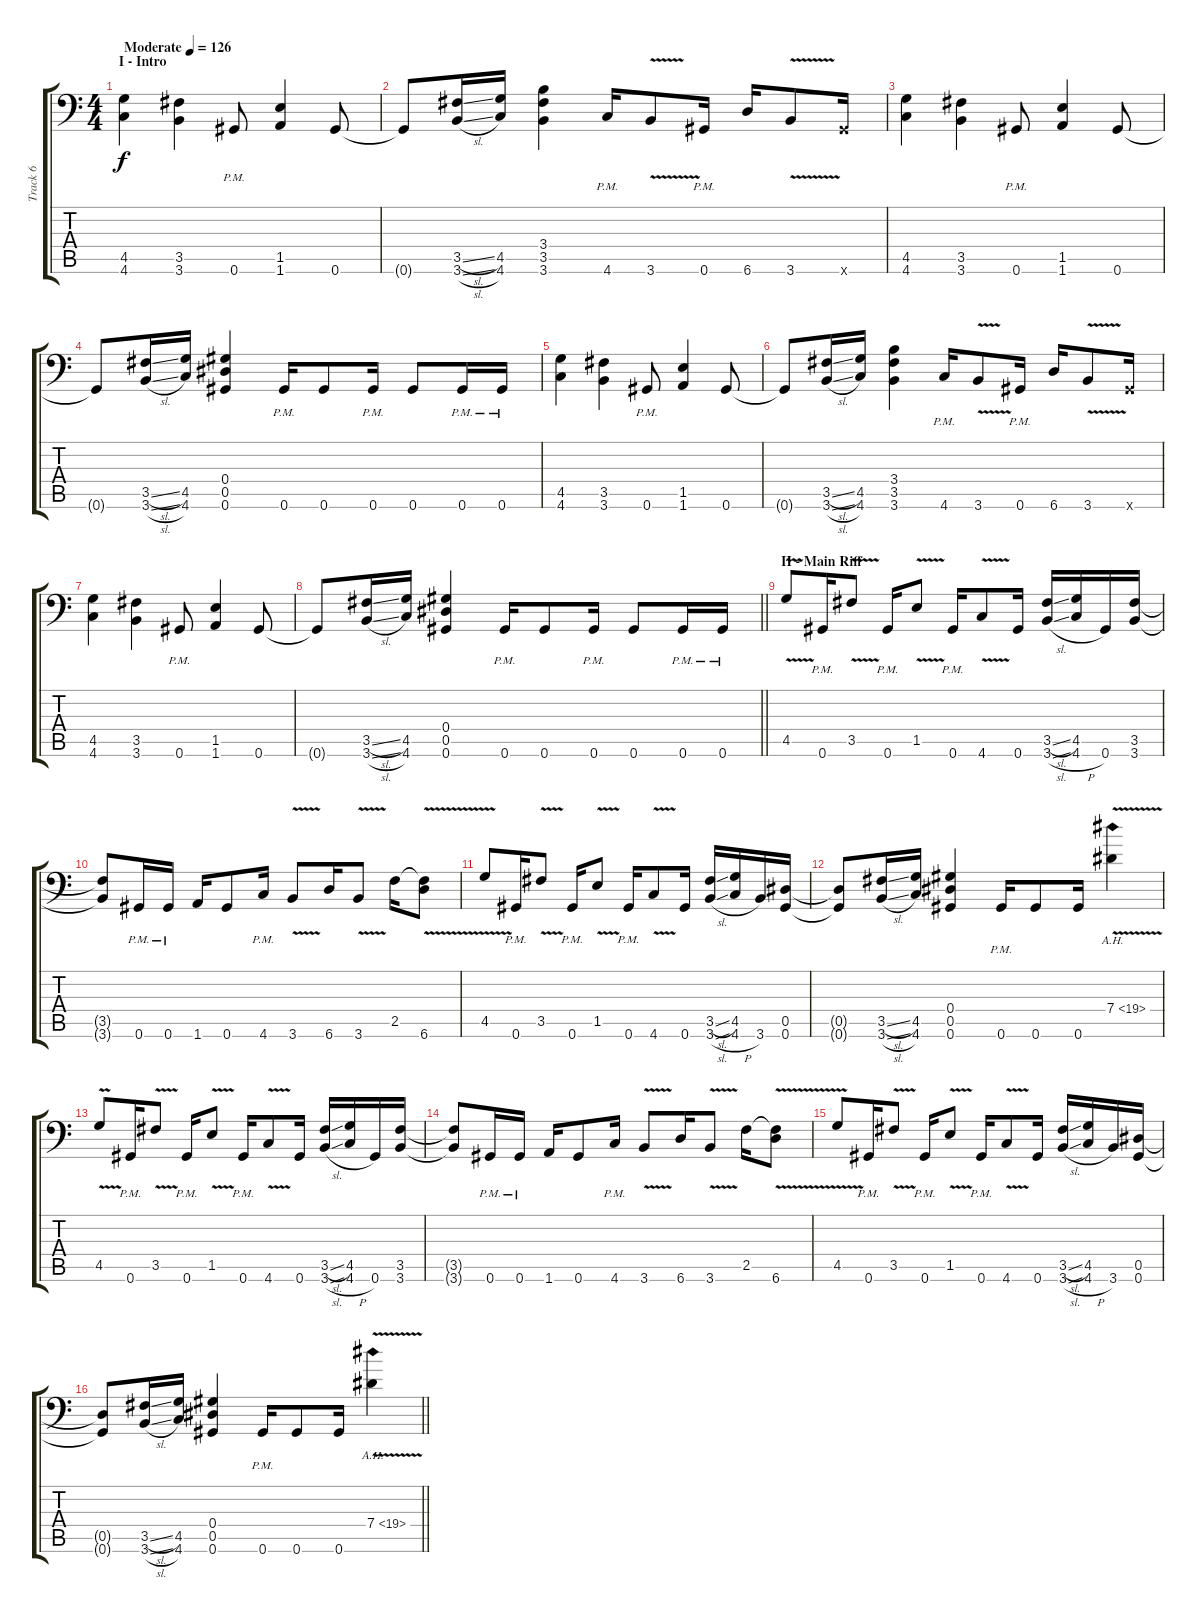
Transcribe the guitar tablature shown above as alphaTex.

\track ("Track 6" "Track 6") {instrument overdrivenguitar}
\staff {score tabs}
\tuning (Bb3 F3 Db3 Ab2 Eb2 Ab1) {hide}
\ts (4 4)
\section ("" "I - Intro")
\tempo (126 "Moderate")
\clef f4
\ks c
(4.5 4.6).4{dy f instrument overdrivenguitar} (3.5 3.6).4 0.6{pm}.8 (1.5 1.6).4 0.6.8 |
0.6{t}.8 (3.5{sl} 3.6{sl}).16 (4.5 4.6).16 (3.4 3.5 3.6).4 4.6{pm}.16 3.6{v}.8 0.6{pm}.16 6.6.16 3.6{v}.8 0.6{x}.16 |
(4.5 4.6).4 (3.5 3.6).4 0.6{pm}.8 (1.5 1.6).4 0.6.8 |
0.6{t}.8 (3.5{sl} 3.6{sl}).16 (4.5 4.6).16 (0.4 0.5 0.6).4 0.6{pm}.16 0.6.8 0.6{pm}.16 0.6.8 0.6{pm}.16 0.6{pm}.16 |
(4.5 4.6).4 (3.5 3.6).4 0.6{pm}.8 (1.5 1.6).4 0.6.8 |
0.6{t}.8 (3.5{sl} 3.6{sl}).16 (4.5 4.6).16 (3.4 3.5 3.6).4 4.6{pm}.16 3.6{v}.8 0.6{pm}.16 6.6.16 3.6{v}.8 0.6{x}.16 |
(4.5 4.6).4 (3.5 3.6).4 0.6{pm}.8 (1.5 1.6).4 0.6.8 |
\barLineRight lightlight
0.6{t}.8 (3.5{sl} 3.6{sl}).16 (4.5 4.6).16 (0.4 0.5 0.6).4 0.6{pm}.16 0.6.8 0.6{pm}.16 0.6.8 0.6{pm}.16 0.6{pm}.16 |
\section ("" "II - Main Riff")
4.5{v}.8 0.6{pm}.16 3.5{v}.8 0.6{pm}.16 1.5{v}.8 0.6{pm}.16 4.6{v}.8 0.6.16 (3.5{sl} 3.6{sl}).16 (4.5 4.6{h}).16 0.6.16 (3.5 3.6).16 |
(3.5{t} 3.6{t}).8 0.6{pm}.16 0.6{pm}.16 1.6.16 0.6.8 4.6{pm}.16 3.6{v}.8 6.6.16 3.6{v}.8 2.5.16 (2.5{t} 6.6{v}).8 |
4.5{v}.8 0.6{pm}.16 3.5{v}.8 0.6{pm}.16 1.5{v}.8 0.6{pm}.16 4.6{v}.8 0.6.16 (3.5{sl} 3.6{sl}).16 (4.5 4.6{h}).16 3.6.16 (0.5 0.6).16 |
(0.5{t} 0.6{t}).8 (3.5{sl} 3.6{sl}).16 (4.5 4.6).16 (0.4 0.5 0.6).4 0.6{pm}.16 0.6.8 0.6.16 7.4{ah 12 v}.4 |
4.5{v}.8 0.6{pm}.16 3.5{v}.8 0.6{pm}.16 1.5{v}.8 0.6{pm}.16 4.6{v}.8 0.6.16 (3.5{sl} 3.6{sl}).16 (4.5 4.6{h}).16 0.6.16 (3.5 3.6).16 |
(3.5{t} 3.6{t}).8 0.6{pm}.16 0.6{pm}.16 1.6.16 0.6.8 4.6{pm}.16 3.6{v}.8 6.6.16 3.6{v}.8 2.5.16 (2.5{t} 6.6{v}).8 |
4.5{v}.8 0.6{pm}.16 3.5{v}.8 0.6{pm}.16 1.5{v}.8 0.6{pm}.16 4.6{v}.8 0.6.16 (3.5{sl} 3.6{sl}).16 (4.5 4.6{h}).16 3.6.16 (0.5 0.6).16 |
\barLineRight lightlight
(0.5{t} 0.6{t}).8 (3.5{sl} 3.6{sl}).16 (4.5 4.6).16 (0.4 0.5 0.6).4 0.6{pm}.16 0.6.8 0.6.16 7.4{ah 12 v}.4
